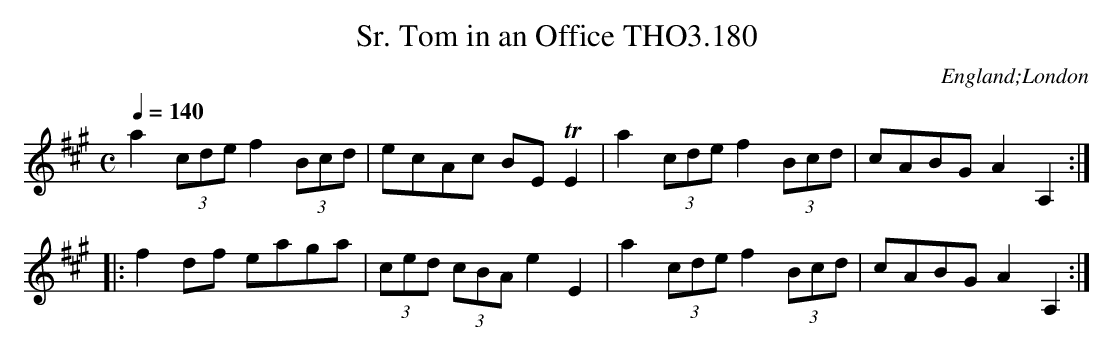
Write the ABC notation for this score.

X:1
T:Sr. Tom in an Office THO3.180
O:England;London
M:C
L:1/8
Q:1/4=140
K:A
a2 (3cde f2 (3Bcd|ecAc BE TE2|a2 (3cde f2 (3Bcd|cABG A2A,2:|
|:f2 df eaga|(3ced (3cBA e2E2|a2 (3cde f2 (3Bcd|cABG A2A,2:|
